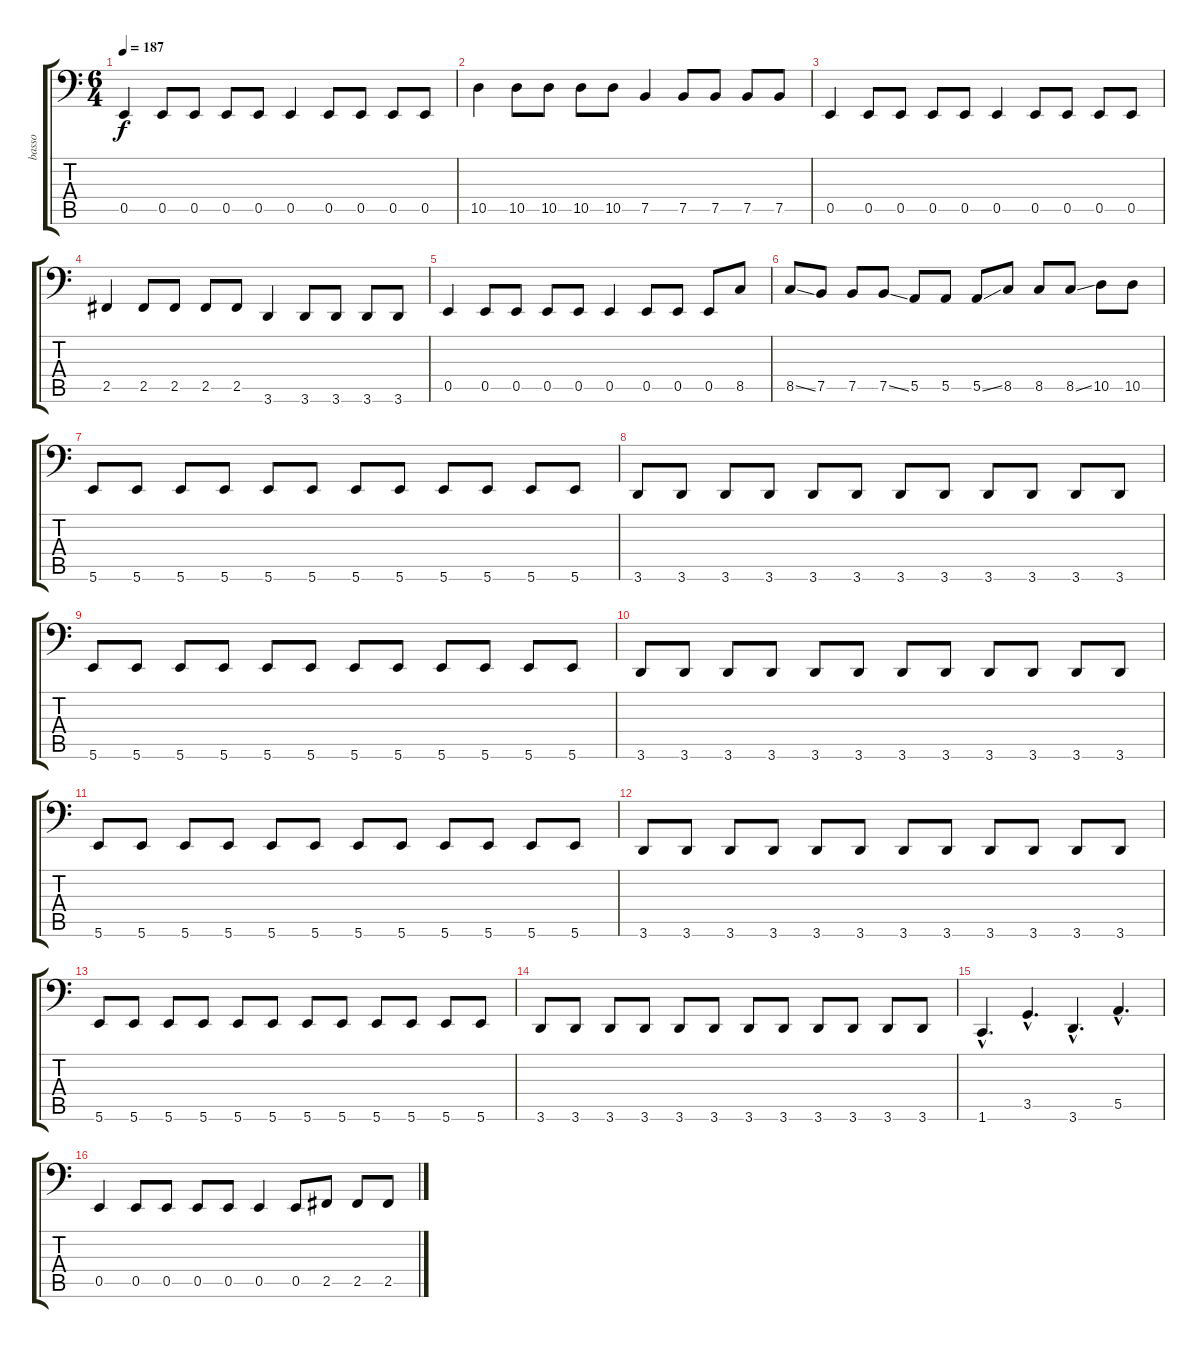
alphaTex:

\track ("basso" "basso") {instrument electricbassfinger}
\staff {score tabs}
\tuning (B2 Gb2 D2 A1 E1 B0) {hide}
\ts (6 4)
\tempo 187
\clef f4
\ks c
0.5.4{dy f} 0.5.8 0.5.8 0.5.8 0.5.8 0.5.4 0.5.8 0.5.8 0.5.8 0.5.8 |
10.5.4 10.5.8 10.5.8 10.5.8 10.5.8 7.5.4 7.5.8 7.5.8 7.5.8 7.5.8 |
0.5.4 0.5.8 0.5.8 0.5.8 0.5.8 0.5.4 0.5.8 0.5.8 0.5.8 0.5.8 |
2.5.4 2.5.8 2.5.8 2.5.8 2.5.8 3.6.4 3.6.8 3.6.8 3.6.8 3.6.8 |
0.5.4 0.5.8 0.5.8 0.5.8 0.5.8 0.5.4 0.5.8 0.5.8 0.5.8 8.5.8 |
8.5{ss}.8 7.5.8 7.5.8 7.5{ss}.8 5.5.8 5.5.8 5.5{ss}.8 8.5.8 8.5.8 8.5{ss}.8 10.5.8 10.5.8 |
5.6.8 5.6.8 5.6.8 5.6.8 5.6.8 5.6.8 5.6.8 5.6.8 5.6.8 5.6.8 5.6.8 5.6.8 |
3.6.8 3.6.8 3.6.8 3.6.8 3.6.8 3.6.8 3.6.8 3.6.8 3.6.8 3.6.8 3.6.8 3.6.8 |
5.6.8 5.6.8 5.6.8 5.6.8 5.6.8 5.6.8 5.6.8 5.6.8 5.6.8 5.6.8 5.6.8 5.6.8 |
3.6.8 3.6.8 3.6.8 3.6.8 3.6.8 3.6.8 3.6.8 3.6.8 3.6.8 3.6.8 3.6.8 3.6.8 |
5.6.8 5.6.8 5.6.8 5.6.8 5.6.8 5.6.8 5.6.8 5.6.8 5.6.8 5.6.8 5.6.8 5.6.8 |
3.6.8 3.6.8 3.6.8 3.6.8 3.6.8 3.6.8 3.6.8 3.6.8 3.6.8 3.6.8 3.6.8 3.6.8 |
5.6.8 5.6.8 5.6.8 5.6.8 5.6.8 5.6.8 5.6.8 5.6.8 5.6.8 5.6.8 5.6.8 5.6.8 |
3.6.8 3.6.8 3.6.8 3.6.8 3.6.8 3.6.8 3.6.8 3.6.8 3.6.8 3.6.8 3.6.8 3.6.8 |
1.6{hac}.4{d} 3.5{hac}.4{d} 3.6{hac}.4{d} 5.5{hac}.4{d} |
0.5.4 0.5.8 0.5.8 0.5.8 0.5.8 0.5.4 0.5.8 2.5.8 2.5.8 2.5.8
